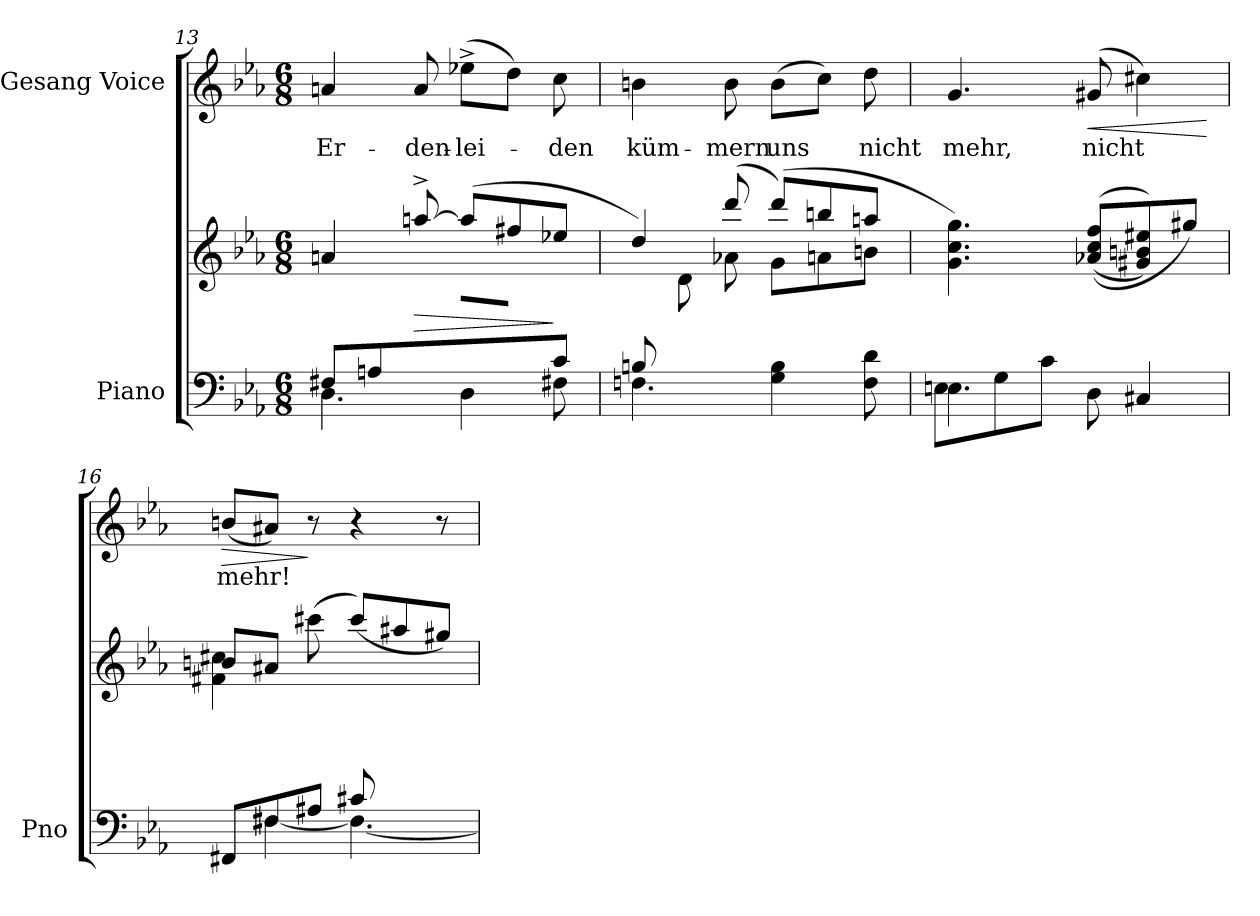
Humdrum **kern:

**kern	**kern	**dynam	**kern	**text	**dynam
*part2	*part2	*part2	*part1	*part1	*part1
*staff3	*staff2	*staff2/3	*staff1	*staff1	*staff1
*I"Piano	*	*	*I"Gesang Voice	*	*
*I'Pno	*	*	*	*	*
*clefF4	*clefG2	*	*clefG2	*	*
*k[b-e-a-]	*k[b-e-a-]	*	*k[b-e-a-]	*	*
*M6/8	*M6/8	*	*M6/8	*	*
=13	=13	=13	=13	=13	=13
*^	*^	*	*	*	*
8F#X/L	4.D\	4an/	4ryy	.	4an/	Er-	.
8An/	.	.	.	.	.	.	.
!	!	!	!	!LO:HP:b	!	!	!
4.ryy	.	[8aan^>/	8f#X\J	>	8a/	-den-	.
.	4D\	(>8aa/L]	8e-X\L	.	(8ee-X^\L	-lei-	.
.	.	8ff#X/	8d\	.	8dd\J)	.	.
8c/J	8F#X\	8ee-X/J	8ryy	]	8cc\	-den	.
=14	=14	=14	=14	=14	=14	=14	=14
*	*	*	*^	*	*	*	*
8Bn/L	4.Fn\	4dd/)	4.ryy	8ryy	.	4bn\	küm-	.
4ryy	.	.	.	8d\	.	.	.	.
.	.	(>8ddd/	.	8a-X\J	.	8b\	-mern	.
4G\ 4B\	4.ryy	(8ddd/L)	8g\L	4.ryy	.	(8b\L	uns	.
.	.	8bbn/	8an\	.	.	8cc\J)	.	.
8F\ 8d\	.	8aan/J	8bn\J	.	.	8dd\	nicht	.
*	*	*v	*v	*v	*	*	*	*
=15	=15	=15	=15	=15	=15	=15
4.En\	8E\L	4.g\ 4.cc\ 4.gg\)	.	4.g/	mehr,	.
.	8G\	.	.	.	.	.
.	8c\J	.	.	.	.	.
!	!	!	!	!	!	!LO:HP:b
8D\	4.ryy	(>((>8a-X/ 8cc/ 8ff/L	.	(8g#X/	nicht	<
4C#X/	.	8g#X/ 8bn/ 8ee#X/))	.	4cc#X\)	.	.
.	.	8gg#X/J)	.	.	.	.
*v	*v	*	*	*	*	*
.	.	.	.	.	[
=16	=16	=16	=16	=16	=16
*^	*^	*	*	*	*
*	*	*	*^	*	*	*	*
!	!	!	!	!	!	!	!	!LO:HP:b
8FF#X/L	8ryy	8bn/L	4f#X\ 4cc#X\	2ryy	.	(8bn/L	mehr!	>
8F#X/	[4F#\	8a#X/J	.	.	.	8a#X/J)	.	.
8A#X/J	.	(8ccc#X\	2ryy	.	.	8r	.	]
8c#X/L	4.F#\_	(>8ccc#/L)	.	.	.	4r	.	.
4ryy	.	8aa#X/	.	8en\	.	.	.	.
.	.	8gg#X/J)	.	8b\J	.	8r	.	.
*v	*v	*	*	*	*	*	*	*
*	*v	*v	*v	*	*	*	*
=	=	=	=	=	=
*-	*-	*-	*-	*-	*-
